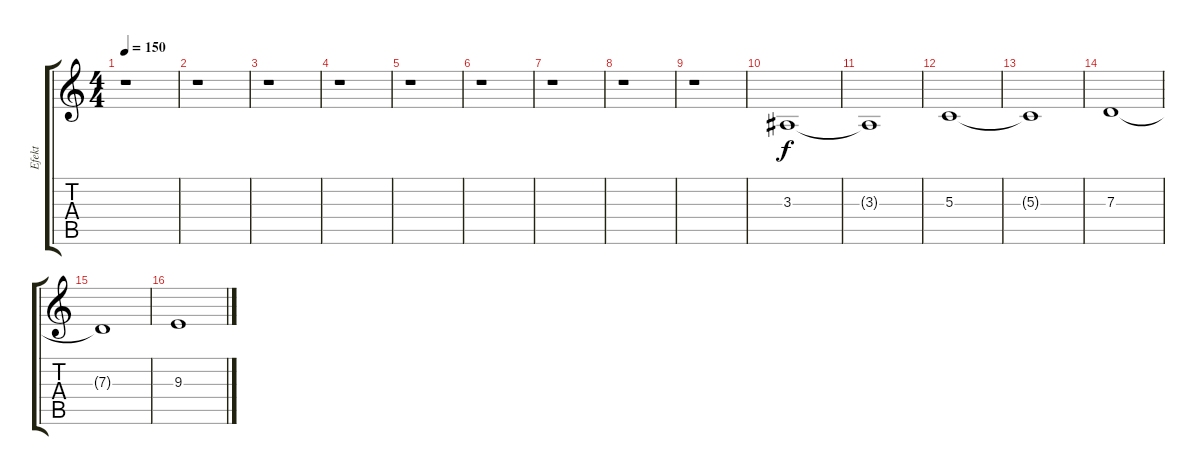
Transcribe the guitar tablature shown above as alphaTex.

\track ("Efekt" "Efekt") {instrument stringensemble1}
\staff {score tabs}
\tuning (E4 B3 G3 D3 A2 E2) {hide}
\ts (4 4)
\tempo 150
\clef g2
\ks c
r.1{dy f} |
r.1 |
r.1 |
r.1 |
r.1 |
r.1 |
r.1 |
r.1 |
r.1 |
3.3.1 |
3.3{t}.1 |
5.3.1 |
5.3{t}.1 |
7.3.1 |
7.3{t}.1 |
9.3.1
